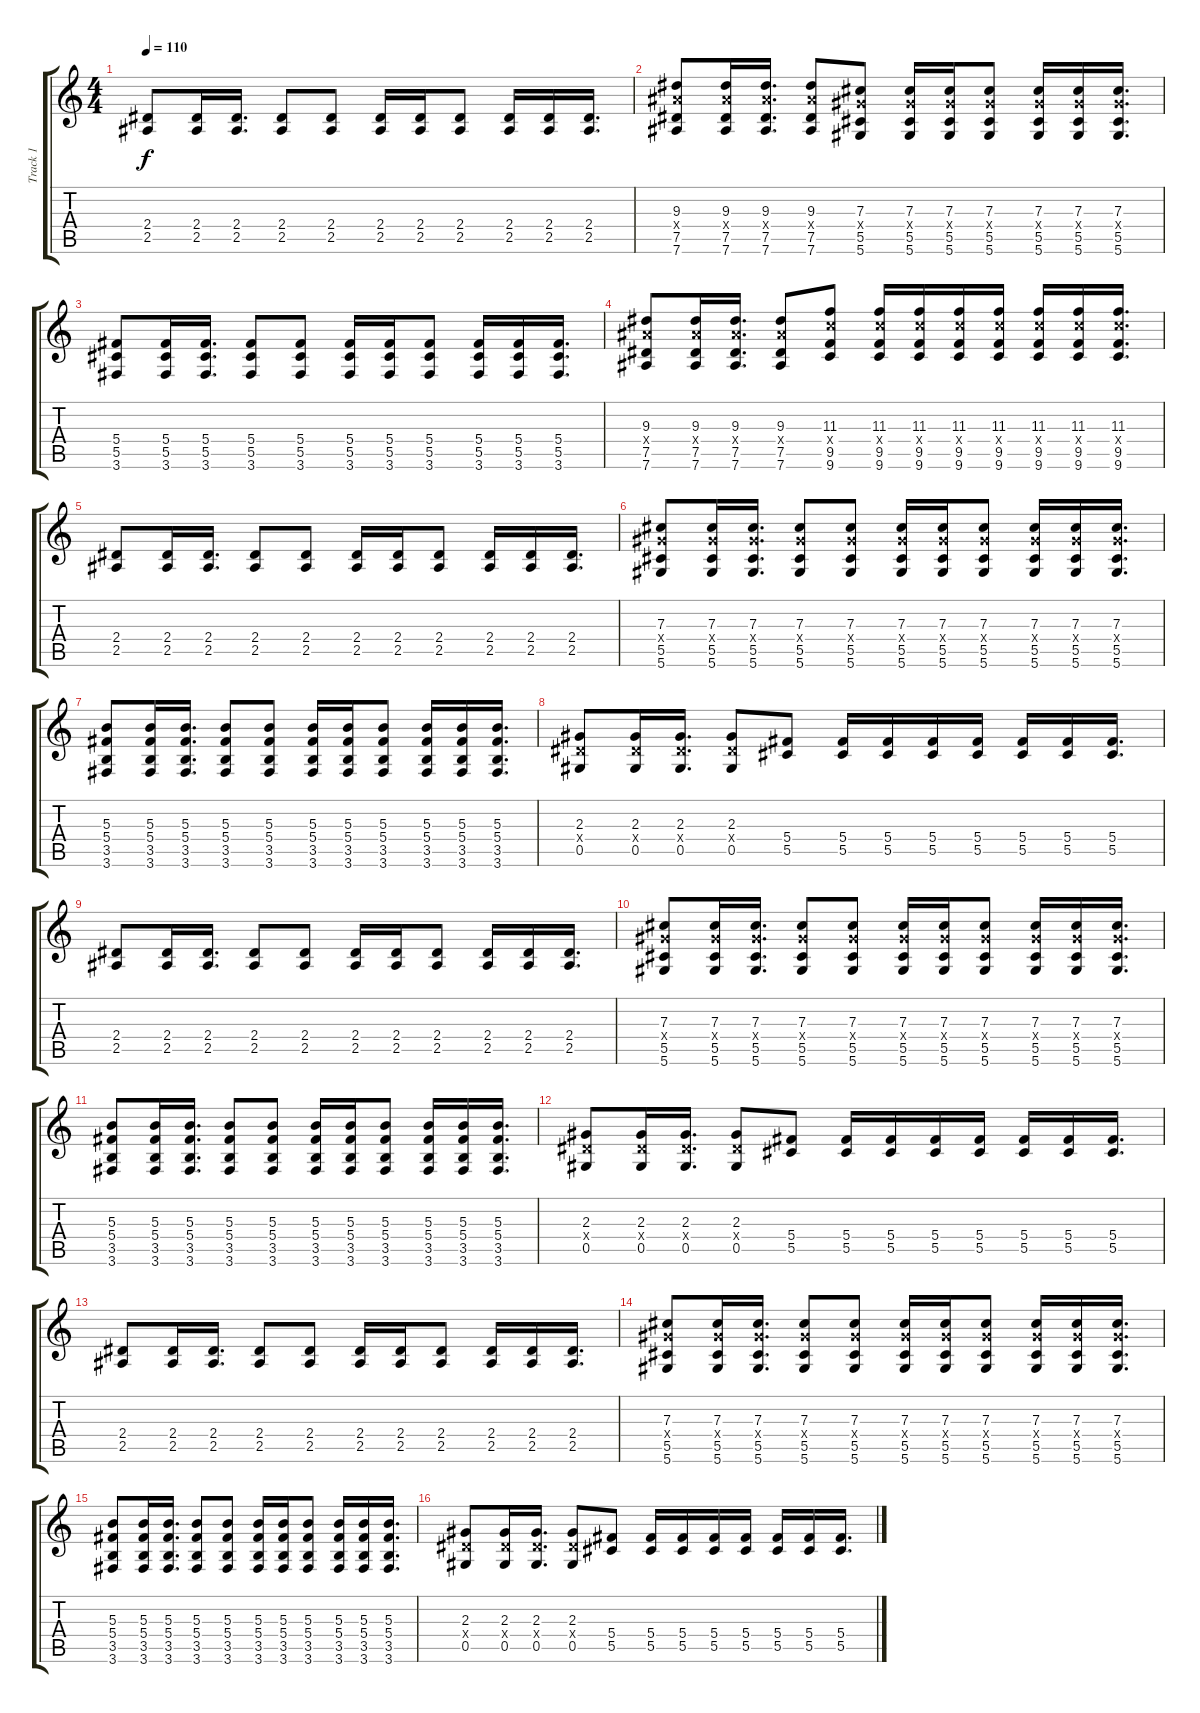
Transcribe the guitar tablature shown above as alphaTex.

\track ("Track 1" "Track 1") {instrument acousticguitarsteel}
\staff {score tabs}
\tuning (Eb4 Bb3 Gb3 Db3 Ab2 Eb2) {hide}
\ts (4 4)
\tempo 110
\clef g2
\ks c
(2.4 2.5).8{dy f} (2.4 2.5).16 (2.4 2.5).16{d} (2.4 2.5).8 (2.4 2.5).8 (2.4 2.5).16 (2.4 2.5).16 (2.4 2.5).8 (2.4 2.5).16 (2.4 2.5).16 (2.4 2.5).16{d} |
(9.3 9.4{x} 7.5 7.6).8 (9.3 9.4{x} 7.5 7.6).16 (9.3 9.4{x} 7.5 7.6).16{d} (9.3 9.4{x} 7.5 7.6).8 (7.3 7.4{x} 5.5 5.6).8 (7.3 7.4{x} 5.5 5.6).16 (7.3 7.4{x} 5.5 5.6).16 (7.3 7.4{x} 5.5 5.6).8 (7.3 7.4{x} 5.5 5.6).16 (7.3 7.4{x} 5.5 5.6).16 (7.3 7.4{x} 5.5 5.6).16{d} |
(5.4 5.5 3.6).8 (5.4 5.5 3.6).16 (5.4 5.5 3.6).16{d} (5.4 5.5 3.6).8 (5.4 5.5 3.6).8 (5.4 5.5 3.6).16 (5.4 5.5 3.6).16 (5.4 5.5 3.6).8 (5.4 5.5 3.6).16 (5.4 5.5 3.6).16 (5.4 5.5 3.6).16{d} |
(9.3 9.4{x} 7.5 7.6).8 (9.3 9.4{x} 7.5 7.6).16 (9.3 9.4{x} 7.5 7.6).16{d} (9.3 9.4{x} 7.5 7.6).8 (11.3 11.4{x} 9.5 9.6).8 (11.3 11.4{x} 9.5 9.6).16 (11.3 11.4{x} 9.5 9.6).16 (11.3 11.4{x} 9.5 9.6).16 (11.3 11.4{x} 9.5 9.6).16 (11.3 11.4{x} 9.5 9.6).16 (11.3 11.4{x} 9.5 9.6).16 (11.3 11.4{x} 9.5 9.6).16{d} |
(2.4 2.5).8 (2.4 2.5).16 (2.4 2.5).16{d} (2.4 2.5).8 (2.4 2.5).8 (2.4 2.5).16 (2.4 2.5).16 (2.4 2.5).8 (2.4 2.5).16 (2.4 2.5).16 (2.4 2.5).16{d} |
(7.3 7.4{x} 5.5 5.6).8 (7.3 7.4{x} 5.5 5.6).16 (7.3 7.4{x} 5.5 5.6).16{d} (7.3 7.4{x} 5.5 5.6).8 (7.3 7.4{x} 5.5 5.6).8 (7.3 7.4{x} 5.5 5.6).16 (7.3 7.4{x} 5.5 5.6).16 (7.3 7.4{x} 5.5 5.6).8 (7.3 7.4{x} 5.5 5.6).16 (7.3 7.4{x} 5.5 5.6).16 (7.3 7.4{x} 5.5 5.6).16{d} |
(5.3 5.4 3.5 3.6).8 (5.3 5.4 3.5 3.6).16 (5.3 5.4 3.5 3.6).16{d} (5.3 5.4 3.5 3.6).8 (5.3 5.4 3.5 3.6).8 (5.3 5.4 3.5 3.6).16 (5.3 5.4 3.5 3.6).16 (5.3 5.4 3.5 3.6).8 (5.3 5.4 3.5 3.6).16 (5.3 5.4 3.5 3.6).16 (5.3 5.4 3.5 3.6).16{d} |
(2.3 2.4{x} 0.5).8 (2.3 2.4{x} 0.5).16 (2.3 2.4{x} 0.5).16{d} (2.3 2.4{x} 0.5).8 (5.4 5.5).8 (5.4 5.5).16 (5.4 5.5).16 (5.4 5.5).16 (5.4 5.5).16 (5.4 5.5).16 (5.4 5.5).16 (5.4 5.5).16{d} |
(2.4 2.5).8 (2.4 2.5).16 (2.4 2.5).16{d} (2.4 2.5).8 (2.4 2.5).8 (2.4 2.5).16 (2.4 2.5).16 (2.4 2.5).8 (2.4 2.5).16 (2.4 2.5).16 (2.4 2.5).16{d} |
(7.3 7.4{x} 5.5 5.6).8 (7.3 7.4{x} 5.5 5.6).16 (7.3 7.4{x} 5.5 5.6).16{d} (7.3 7.4{x} 5.5 5.6).8 (7.3 7.4{x} 5.5 5.6).8 (7.3 7.4{x} 5.5 5.6).16 (7.3 7.4{x} 5.5 5.6).16 (7.3 7.4{x} 5.5 5.6).8 (7.3 7.4{x} 5.5 5.6).16 (7.3 7.4{x} 5.5 5.6).16 (7.3 7.4{x} 5.5 5.6).16{d} |
(5.3 5.4 3.5 3.6).8 (5.3 5.4 3.5 3.6).16 (5.3 5.4 3.5 3.6).16{d} (5.3 5.4 3.5 3.6).8 (5.3 5.4 3.5 3.6).8 (5.3 5.4 3.5 3.6).16 (5.3 5.4 3.5 3.6).16 (5.3 5.4 3.5 3.6).8 (5.3 5.4 3.5 3.6).16 (5.3 5.4 3.5 3.6).16 (5.3 5.4 3.5 3.6).16{d} |
(2.3 2.4{x} 0.5).8 (2.3 2.4{x} 0.5).16 (2.3 2.4{x} 0.5).16{d} (2.3 2.4{x} 0.5).8 (5.4 5.5).8 (5.4 5.5).16 (5.4 5.5).16 (5.4 5.5).16 (5.4 5.5).16 (5.4 5.5).16 (5.4 5.5).16 (5.4 5.5).16{d} |
(2.4 2.5).8 (2.4 2.5).16 (2.4 2.5).16{d} (2.4 2.5).8 (2.4 2.5).8 (2.4 2.5).16 (2.4 2.5).16 (2.4 2.5).8 (2.4 2.5).16 (2.4 2.5).16 (2.4 2.5).16{d} |
(7.3 7.4{x} 5.5 5.6).8 (7.3 7.4{x} 5.5 5.6).16 (7.3 7.4{x} 5.5 5.6).16{d} (7.3 7.4{x} 5.5 5.6).8 (7.3 7.4{x} 5.5 5.6).8 (7.3 7.4{x} 5.5 5.6).16 (7.3 7.4{x} 5.5 5.6).16 (7.3 7.4{x} 5.5 5.6).8 (7.3 7.4{x} 5.5 5.6).16 (7.3 7.4{x} 5.5 5.6).16 (7.3 7.4{x} 5.5 5.6).16{d} |
(5.3 5.4 3.5 3.6).8 (5.3 5.4 3.5 3.6).16 (5.3 5.4 3.5 3.6).16{d} (5.3 5.4 3.5 3.6).8 (5.3 5.4 3.5 3.6).8 (5.3 5.4 3.5 3.6).16 (5.3 5.4 3.5 3.6).16 (5.3 5.4 3.5 3.6).8 (5.3 5.4 3.5 3.6).16 (5.3 5.4 3.5 3.6).16 (5.3 5.4 3.5 3.6).16{d} |
(2.3 2.4{x} 0.5).8 (2.3 2.4{x} 0.5).16 (2.3 2.4{x} 0.5).16{d} (2.3 2.4{x} 0.5).8 (5.4 5.5).8 (5.4 5.5).16 (5.4 5.5).16 (5.4 5.5).16 (5.4 5.5).16 (5.4 5.5).16 (5.4 5.5).16 (5.4 5.5).16{d}
